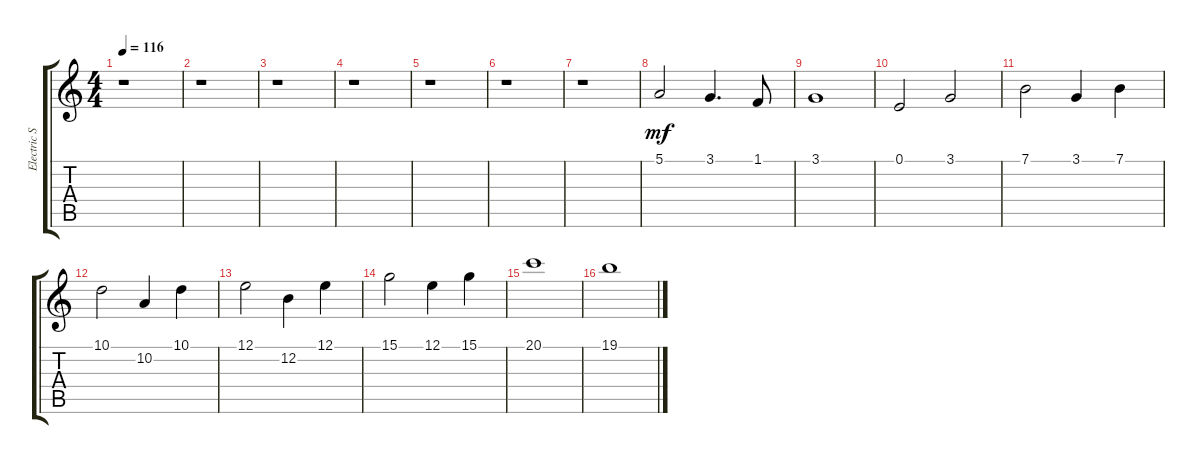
\track ("Electric Sitar and Flute" "Electric S") {instrument cello}
\staff {score tabs}
\tuning (E4 B3 G3 D3 A2 E2) {hide}
\ts (4 4)
\tempo 116
\clef g2
\ks c
r.1{dy f} |
r.1 |
r.1 |
r.1 |
r.1 |
r.1 |
r.1 |
5.1.2{dy mf volume 14 balance 5 instrument flute} 3.1.4{d} 1.1.8 |
3.1.1 |
0.1.2 3.1.2 |
7.1.2 3.1.4 7.1.4 |
10.1.2 10.2.4 10.1.4 |
12.1.2 12.2.4 12.1.4 |
15.1.2 12.1.4 15.1.4 |
20.1.1 |
19.1.1
